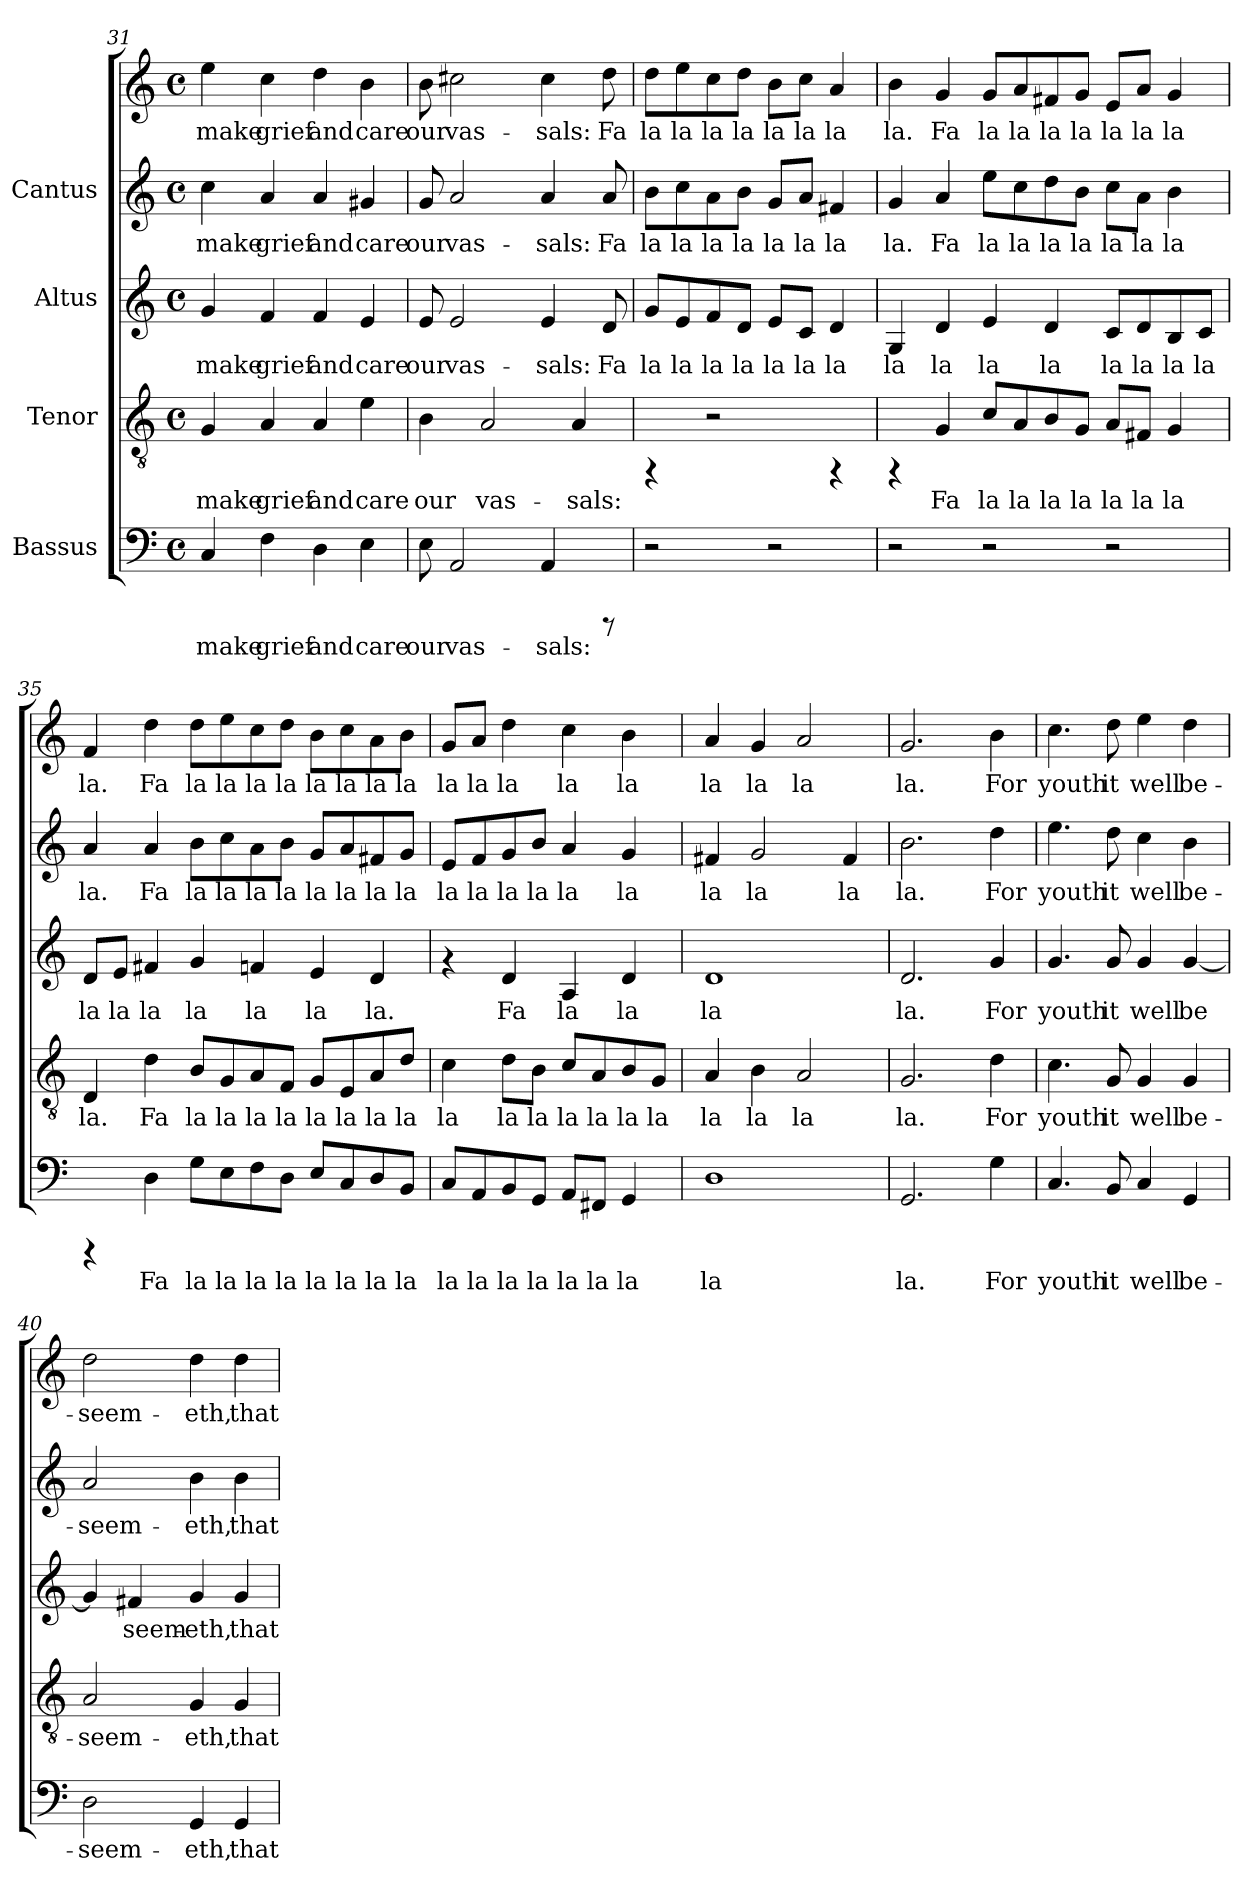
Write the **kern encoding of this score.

**kern	**text	**kern	**text	**kern	**text	**kern	**text	**kern	**text
*part4	*part4	*part3	*part3	*part2	*part2	*part1	*part1	*part1	*part1
*staff5	*staff5	*staff4	*staff4	*staff3	*staff3	*staff2	*staff2	*staff1	*staff1
*I"Bassus	*	*I"Tenor	*	*I"Altus	*	*I"Cantus	*	*	*
!!LO:LB:g=z
*clefF4	*	*clefGv2	*	*clefG2	*	*clefG2	*	*clefG2	*
*M4/4	*	*M4/4	*	*M4/4	*	*M4/4	*	*M4/4	*
*met(c)	*	*met(c)	*	*met(c)	*	*met(c)	*	*met(c)	*
=31	=31	=31	=31	=31	=31	=31	=31	=31	=31
!	!LO:LY:b:cj	!	!LO:LY:b:cj	!	!LO:LY:b:cj	!	!LO:LY:b:cj	!	!LO:LY:b:cj
4C/	make	4G/	make	4g/	make	4cc\	make	4ee\	make
!	!LO:LY:b:cj	!	!LO:LY:b:cj	!	!LO:LY:b:cj	!	!LO:LY:b:cj	!	!LO:LY:b:cj
4F\	grief	4A/	grief	4f/	grief	4a/	grief	4cc\	grief
!	!LO:LY:b:cj	!	!LO:LY:b:cj	!	!LO:LY:b:cj	!	!LO:LY:b:cj	!	!LO:LY:b:cj
4D\	and	4A/	and	4f/	and	4a/	and	4dd\	and
!	!LO:LY:b:cj	!	!LO:LY:b:cj	!	!LO:LY:b:cj	!	!LO:LY:b:cj	!	!LO:LY:b:cj
4E\	care	4e\	care	4e/	care	4g#X/	care	4b\	care
=32	=32	=32	=32	=32	=32	=32	=32	=32	=32
!	!LO:LY:b:cj	!	!LO:LY:b:cj	!	!LO:LY:b:cj	!	!LO:LY:b:cj	!	!LO:LY:b:cj
8E\	our	4B\	our	8e/	our	8g/	our	8b\	our
!	!LO:LY:b:cj	!	!	!	!LO:LY:b:cj	!	!LO:LY:b:cj	!	!LO:LY:b:cj
2AA/	vas-	.	.	2e/	vas-	2a/	vas-	2cc#X\	vas-
!	!	!	!LO:LY:b:cj	!	!	!	!	!	!
.	.	2A/	vas-	.	.	.	.	.	.
!	!LO:LY:b:cj	!	!	!	!LO:LY:b:cj	!	!LO:LY:b:cj	!	!LO:LY:b:cj
4AA/	-sals:	.	.	4e/	-sals:	4a/	-sals:	4cc#\	-sals:
!	!	!	!LO:LY:b:cj	!	!	!	!	!	!
.	.	4A/	-sals:	.	.	.	.	.	.
!	!	!	!	!	!LO:LY:b:cj	!	!LO:LY:b:cj	!	!LO:LY:b:cj
8rCCC	.	.	.	8d/	Fa	8a/	Fa	8dd\	Fa
!!LO:PB:g=z
=33	=33	=33	=33	=33	=33	=33	=33	=33	=33
!	!	!	!	!	!LO:LY:b:cj	!	!LO:LY:b:cj	!	!LO:LY:b:cj
2r	.	4rFF	.	8g/L	la	8b\L	la	8dd\L	la
!	!	!	!	!	!LO:LY:b:cj	!	!LO:LY:b:cj	!	!LO:LY:b:cj
.	.	.	.	8e/	la	8cc\	la	8ee\	la
!	!	!	!	!	!LO:LY:b:cj	!	!LO:LY:b:cj	!	!LO:LY:b:cj
.	.	2r	.	8f/	la	8a\	la	8cc\	la
!	!	!	!	!	!LO:LY:b:cj	!	!LO:LY:b:cj	!	!LO:LY:b:cj
.	.	.	.	8d/J	la	8b\J	la	8dd\J	la
!	!	!	!	!	!LO:LY:b:cj	!	!LO:LY:b:cj	!	!LO:LY:b:cj
2r	.	.	.	8e/L	la	8g/L	la	8b\L	la
!	!	!	!	!	!LO:LY:b:cj	!	!LO:LY:b:cj	!	!LO:LY:b:cj
.	.	.	.	8c/J	la	8a/J	la	8cc\J	la
!	!	!	!	!	!LO:LY:b:cj	!	!LO:LY:b:cj	!	!LO:LY:b:cj
.	.	4rFF	.	4d/	la	4f#X/	la	4a/	la
=34	=34	=34	=34	=34	=34	=34	=34	=34	=34
!	!	!	!	!	!LO:LY:b:cj	!	!LO:LY:b:cj	!	!LO:LY:b:cj
2r	.	4rFF	.	4G/	la	4g/	la.	4b\	la.
!	!	!	!LO:LY:b:cj	!	!LO:LY:b:cj	!	!LO:LY:b:cj	!	!LO:LY:b:cj
.	.	4G/	Fa	4d/	la	4a/	Fa	4g/	Fa
!	!	!	!LO:LY:b:cj	!	!LO:LY:b:cj	!	!LO:LY:b:cj	!	!LO:LY:b:cj
2r	.	8c/L	la	4e/	la	8ee\L	la	8g/L	la
!	!	!	!LO:LY:b:cj	!	!	!	!LO:LY:b:cj	!	!LO:LY:b:cj
.	.	8A/	la	.	.	8cc\	la	8a/	la
!	!	!	!LO:LY:b:cj	!	!LO:LY:b:cj	!	!LO:LY:b:cj	!	!LO:LY:b:cj
.	.	8B/	la	4d/	la	8dd\	la	8f#X/	la
!	!	!	!LO:LY:b:cj	!	!	!	!LO:LY:b:cj	!	!LO:LY:b:cj
.	.	8G/J	la	.	.	8b\J	la	8g/J	la
!	!	!	!LO:LY:b:cj	!	!LO:LY:b:cj	!	!LO:LY:b:cj	!	!LO:LY:b:cj
2r	.	8A/L	la	8c/L	la	8cc\L	la	8e/L	la
!	!	!	!LO:LY:b:cj	!	!LO:LY:b:cj	!	!LO:LY:b:cj	!	!LO:LY:b:cj
.	.	8F#X/J	la	8d/	la	8a\J	la	8a/J	la
!	!	!	!LO:LY:b:cj	!	!LO:LY:b:cj	!	!LO:LY:b:cj	!	!LO:LY:b:cj
.	.	4G/	la	8B/	la	4b\	la	4g/	la
!	!	!	!	!	!LO:LY:b:cj	!	!	!	!
.	.	.	.	8c/J	la	.	.	.	.
=35	=35	=35	=35	=35	=35	=35	=35	=35	=35
!	!	!	!LO:LY:b:cj	!	!LO:LY:b:cj	!	!LO:LY:b:cj	!	!LO:LY:b:cj
4rCCC	.	4D/	la.	8d/L	la	4a/	la.	4f/	la.
!	!	!	!	!	!LO:LY:b:cj	!	!	!	!
.	.	.	.	8e/J	la	.	.	.	.
!	!LO:LY:b:cj	!	!LO:LY:b:cj	!	!LO:LY:b:cj	!	!LO:LY:b:cj	!	!LO:LY:b:cj
4D\	Fa	4d\	Fa	4f#X/	la	4a/	Fa	4dd\	Fa
!	!LO:LY:b:cj	!	!LO:LY:b:cj	!	!LO:LY:b:cj	!	!LO:LY:b:cj	!	!LO:LY:b:cj
8G\L	la	8B/L	la	4g/	la	8b\L	la	8dd\L	la
!	!LO:LY:b:cj	!	!LO:LY:b:cj	!	!	!	!LO:LY:b:cj	!	!LO:LY:b:cj
8E\	la	8G/	la	.	.	8cc\	la	8ee\	la
!	!LO:LY:b:cj	!	!LO:LY:b:cj	!	!LO:LY:b:cj	!	!LO:LY:b:cj	!	!LO:LY:b:cj
8F\	la	8A/	la	4f/	la	8a\	la	8cc\	la
!	!LO:LY:b:cj	!	!LO:LY:b:cj	!	!	!	!LO:LY:b:cj	!	!LO:LY:b:cj
8D\J	la	8F/J	la	.	.	8b\J	la	8dd\J	la
!	!LO:LY:b:cj	!	!LO:LY:b:cj	!	!LO:LY:b:cj	!	!LO:LY:b:cj	!	!LO:LY:b:cj
8E/L	la	8G/L	la	4e/	la	8g/L	la	8b\L	la
!	!LO:LY:b:cj	!	!LO:LY:b:cj	!	!	!	!LO:LY:b:cj	!	!LO:LY:b:cj
8C/	la	8E/	la	.	.	8a/	la	8cc\	la
!	!LO:LY:b:cj	!	!LO:LY:b:cj	!	!LO:LY:b:cj	!	!LO:LY:b:cj	!	!LO:LY:b:cj
8D/	la	8A/	la	4d/	la.	8f#X/	la	8a\	la
!	!LO:LY:b:cj	!	!LO:LY:b:cj	!	!	!	!LO:LY:b:cj	!	!LO:LY:b:cj
8BB/J	la	8d/J	la	.	.	8g/J	la	8b\J	la
!!LO:LB:g=z
=36	=36	=36	=36	=36	=36	=36	=36	=36	=36
!	!LO:LY:b:cj	!	!LO:LY:b:cj	!	!	!	!LO:LY:b:cj	!	!LO:LY:b:cj
8C/L	la	4c\	la	4rf	.	8e/L	la	8g/L	la
!	!LO:LY:b:cj	!	!	!	!	!	!LO:LY:b:cj	!	!LO:LY:b:cj
8AA/	la	.	.	.	.	8f/	la	8a/J	la
!	!LO:LY:b:cj	!	!LO:LY:b:cj	!	!LO:LY:b:cj	!	!LO:LY:b:cj	!	!LO:LY:b:cj
8BB/	la	8d\L	la	4d/	Fa	8g/	la	4dd\	la
!	!LO:LY:b:cj	!	!LO:LY:b:cj	!	!	!	!LO:LY:b:cj	!	!
8GG/J	la	8B\J	la	.	.	8b/J	la	.	.
!	!LO:LY:b:cj	!	!LO:LY:b:cj	!	!LO:LY:b:cj	!	!LO:LY:b:cj	!	!LO:LY:b:cj
8AA/L	la	8c/L	la	4A/	la	4a/	la	4cc\	la
!	!LO:LY:b:cj	!	!LO:LY:b:cj	!	!	!	!	!	!
8FF#X/J	la	8A/	la	.	.	.	.	.	.
!	!LO:LY:b:cj	!	!LO:LY:b:cj	!	!LO:LY:b:cj	!	!LO:LY:b:cj	!	!LO:LY:b:cj
4GG/	la	8B/	la	4d/	la	4g/	la	4b\	la
!	!	!	!LO:LY:b:cj	!	!	!	!	!	!
.	.	8G/J	la	.	.	.	.	.	.
=37	=37	=37	=37	=37	=37	=37	=37	=37	=37
!	!LO:LY:b:cj	!	!LO:LY:b:cj	!	!LO:LY:b:cj	!	!LO:LY:b:cj	!	!LO:LY:b:cj
1D	la	4A/	la	1d	la	4f#X/	la	4a/	la
!	!	!	!LO:LY:b:cj	!	!	!	!LO:LY:b:cj	!	!LO:LY:b:cj
.	.	4B\	la	.	.	2g/	la	4g/	la
!	!	!	!LO:LY:b:cj	!	!	!	!	!	!LO:LY:b:cj
.	.	2A/	la	.	.	.	.	2a/	la
!	!	!	!	!	!	!	!LO:LY:b:cj	!	!
.	.	.	.	.	.	4f#/	la	.	.
=38	=38	=38	=38	=38	=38	=38	=38	=38	=38
!	!LO:LY:b:cj	!	!LO:LY:b:cj	!	!LO:LY:b:cj	!	!LO:LY:b:cj	!	!LO:LY:b:cj
2.GG/	la.	2.G/	la.	2.d/	la.	2.b\	la.	2.g/	la.
!	!LO:LY:b:cj	!	!LO:LY:b:cj	!	!LO:LY:b:cj	!	!LO:LY:b:cj	!	!LO:LY:b:cj
4G\	For	4d\	For	4g/	For	4dd\	For	4b\	For
=39	=39	=39	=39	=39	=39	=39	=39	=39	=39
!	!LO:LY:b:cj	!	!LO:LY:b:cj	!	!LO:LY:b:cj	!	!LO:LY:b:cj	!	!LO:LY:b:cj
4.C/	youth	4.c\	youth	4.g/	youth	4.ee\	-youth	4.cc\	youth
!	!LO:LY:b:cj	!	!LO:LY:b:cj	!	!LO:LY:b:cj	!	!LO:LY:b:cj	!	!LO:LY:b:cj
8BB/	it	8G/	it	8g/	it	8dd\	it	8dd\	it
!	!LO:LY:b:cj	!	!LO:LY:b:cj	!	!LO:LY:b:cj	!	!LO:LY:b:cj	!	!LO:LY:b:cj
4C/	well	4G/	well	4g/	well	4cc\	well	4ee\	well
!	!LO:LY:b:cj	!	!LO:LY:b:cj	!	!LO:LY:b:cj	!	!LO:LY:b:cj	!	!LO:LY:b:cj
4GG/	be-	4G/	be-	[<4g/	be-	4b\	be-	4dd\	be-
=40	=40	=40	=40	=40	=40	=40	=40	=40	=40
!	!LO:LY:b:cj	!	!LO:LY:b:cj	!	!LO:LY:b:cj	!	!LO:LY:b:cj	!	!LO:LY:b:cj
2D\	-seem-	2A/	-seem-	4g/]	-	2a/	seem-	2dd\	-seem-
!	!	!	!	!	!LO:LY:b:cj	!	!	!	!
.	.	.	.	4f#X/	seem-	.	.	.	.
!	!LO:LY:b:cj	!	!LO:LY:b:cj	!	!LO:LY:b:cj	!	!LO:LY:b:cj	!	!LO:LY:b:cj
4GG/	-eth,	4G/	-eth,	4g/	-eth,	4b\	-eth,	4dd\	-eth,
!	!LO:LY:b:cj	!	!LO:LY:b:cj	!	!LO:LY:b:cj	!	!LO:LY:b:cj	!	!LO:LY:b:cj
4GG/	that	4G/	that	4g/	that	4b\	that	4dd\	that
=	=	=	=	=	=	=	=	=	=
*-	*-	*-	*-	*-	*-	*-	*-	*-	*-
